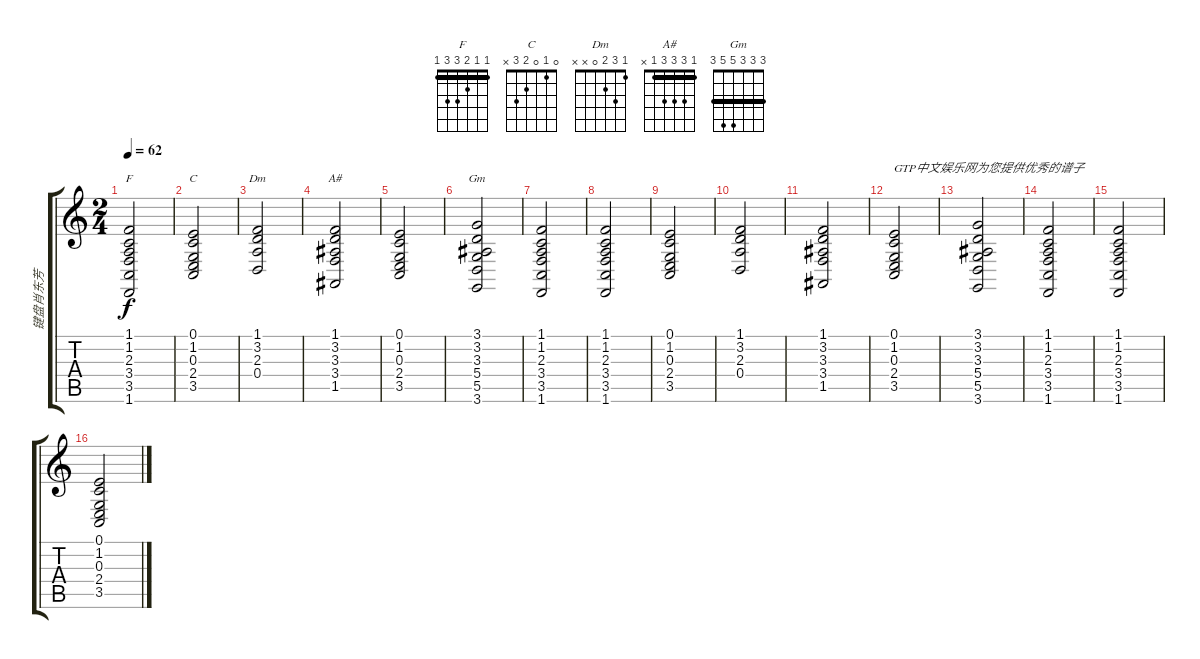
\track ("键盘肖东芳" "键盘肖东芳") {instrument stringensemble2}
\staff {score tabs}
\tuning (E4 B3 G3 D3 A2 E2) {hide}
\chord ("F" 1 1 2 3 3 1) {barre 1}
\chord ("C" 0 1 0 2 3 x)
\chord ("Dm" 1 3 2 0 x x)
\chord ("A#" 1 3 3 3 1 x) {barre 1}
\chord ("Gm" 3 3 3 5 5 3) {barre 3}
\ts (2 4)
\tempo 62
\clef g2
\ks c
(1.1 1.2 2.3 3.4 3.5 1.6).2{ch "F" dy f} |
(0.1 1.2 0.3 2.4 3.5).2{ch "C"} |
(1.1 3.2 2.3 0.4).2{ch "Dm"} |
(1.1 3.2 3.3 3.4 1.5).2{ch "A#"} |
(0.1 1.2 0.3 2.4 3.5).2 |
(3.1 3.2 3.3 5.4 5.5 3.6).2{ch "Gm"} |
(1.1 1.2 2.3 3.4 3.5 1.6).2 |
(1.1 1.2 2.3 3.4 3.5 1.6).2 |
(0.1 1.2 0.3 2.4 3.5).2 |
(1.1 3.2 2.3 0.4).2 |
(1.1 3.2 3.3 3.4 1.5).2 |
(0.1 1.2 0.3 2.4 3.5).2{txt "GTP中文娱乐网为您提供优秀的谱子"} |
(3.1 3.2 3.3 5.4 5.5 3.6).2 |
(1.1 1.2 2.3 3.4 3.5 1.6).2 |
(1.1 1.2 2.3 3.4 3.5 1.6).2 |
(0.1 1.2 0.3 2.4 3.5).2
